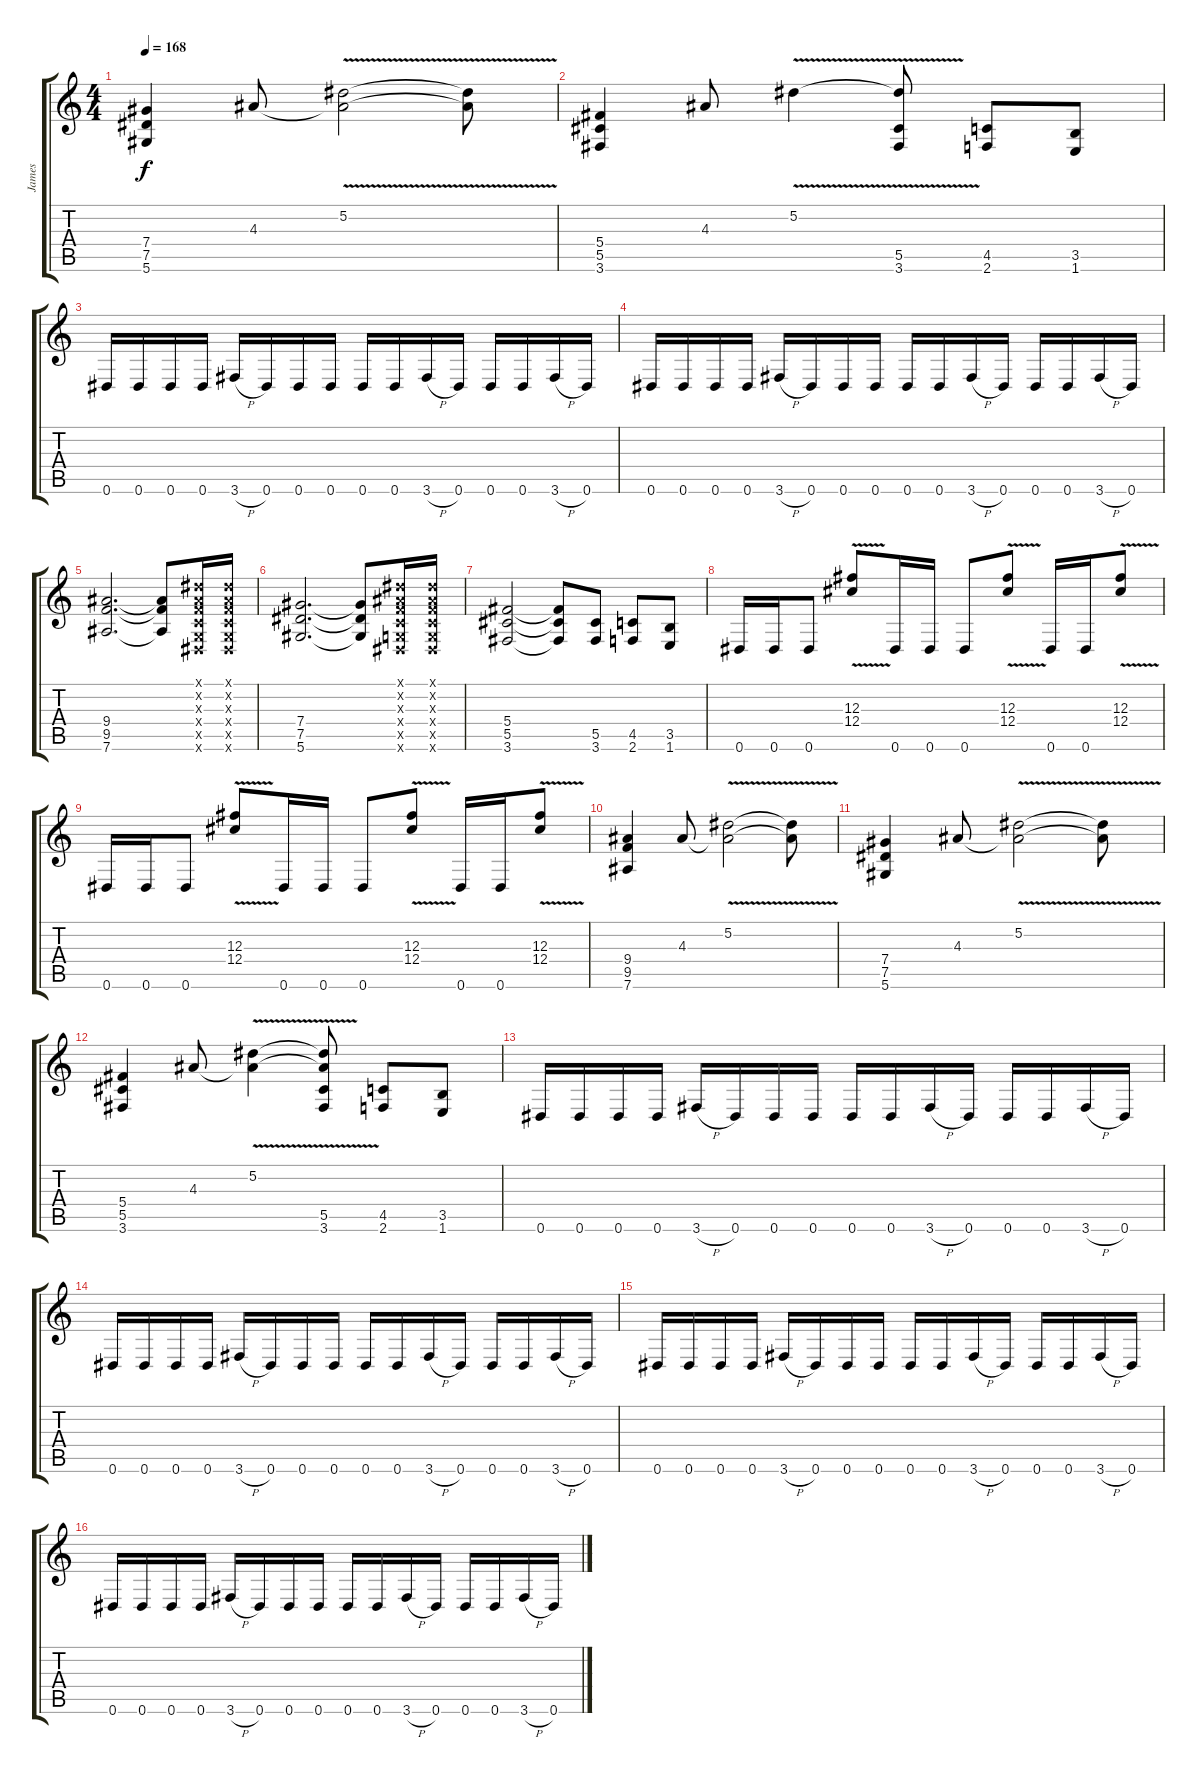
\track ("James" "James") {instrument distortionguitar}
\staff {score tabs}
\tuning (Eb4 Bb3 Gb3 Db3 Ab2 Eb2) {hide}
\ts (4 4)
\tempo 168
\clef g2
\ks c
(7.4 7.5 5.6).4{dy f} 4.3.8 (5.2{v} 4.3{v t}).2 (5.2{t} 4.3{t}).8 |
(5.4 5.5 3.6).4 4.3.8 5.2{v}.4 (5.2{t} 5.5 3.6).8 (4.5 2.6).8 (3.5 1.6).8 |
0.6.16 0.6.16 0.6.16 0.6.16 3.6{h}.16 0.6.16 0.6.16 0.6.16 0.6.16 0.6.16 3.6{h}.16 0.6.16 0.6.16 0.6.16 3.6{h}.16 0.6.16 |
0.6.16 0.6.16 0.6.16 0.6.16 3.6{h}.16 0.6.16 0.6.16 0.6.16 0.6.16 0.6.16 3.6{h}.16 0.6.16 0.6.16 0.6.16 3.6{h}.16 0.6.16 |
(9.4 9.5 7.6).2{d} (9.4{t} 9.5{t} 7.6{t}).8 (0.1{x} 0.2{x} -1.3{x} -1.4{x} -1.5{x} 0.6{x}).16 (0.1{x} 0.2{x} -1.3{x} -1.4{x} -1.5{x} 0.6{x}).16 |
(7.4 7.5 5.6).2{d} (7.4{t} 7.5{t} 5.6{t}).8 (0.1{x} 0.2{x} -1.3{x} -1.4{x} -1.5{x} 0.6{x}).16 (0.1{x} 0.2{x} -1.3{x} -1.4{x} -1.5{x} 0.6{x}).16 |
(5.4 5.5 3.6).2 (5.4{t} 5.5{t} 3.6{t}).8 (5.5 3.6).8 (4.5 2.6).8 (3.5 1.6).8 |
0.6.16 0.6.16 0.6.8 (12.3{v} 12.4{v}).8 0.6.16 0.6.16 0.6.8 (12.3{v} 12.4{v}).8 0.6.16 0.6.16 (12.3{v} 12.4{v}).8 |
0.6.16 0.6.16 0.6.8 (12.3{v} 12.4{v}).8 0.6.16 0.6.16 0.6.8 (12.3{v} 12.4{v}).8 0.6.16 0.6.16 (12.3{v} 12.4{v}).8 |
(9.4 9.5 7.6).4 4.3.8 (5.2{v} 4.3{v t}).2 (5.2{t} 4.3{t}).8 |
(7.4 7.5 5.6).4 4.3.8 (5.2{v} 4.3{v t}).2 (5.2{t} 4.3{t}).8 |
(5.4 5.5 3.6).4 4.3.8 (5.2{v} 4.3{v t}).4 (5.2{t} 4.3{t} 5.5 3.6).8 (4.5 2.6).8 (3.5 1.6).8 |
0.6.16 0.6.16 0.6.16 0.6.16 3.6{h}.16 0.6.16 0.6.16 0.6.16 0.6.16 0.6.16 3.6{h}.16 0.6.16 0.6.16 0.6.16 3.6{h}.16 0.6.16 |
0.6.16 0.6.16 0.6.16 0.6.16 3.6{h}.16 0.6.16 0.6.16 0.6.16 0.6.16 0.6.16 3.6{h}.16 0.6.16 0.6.16 0.6.16 3.6{h}.16 0.6.16 |
0.6.16 0.6.16 0.6.16 0.6.16 3.6{h}.16 0.6.16 0.6.16 0.6.16 0.6.16 0.6.16 3.6{h}.16 0.6.16 0.6.16 0.6.16 3.6{h}.16 0.6.16 |
0.6.16 0.6.16 0.6.16 0.6.16 3.6{h}.16 0.6.16 0.6.16 0.6.16 0.6.16 0.6.16 3.6{h}.16 0.6.16 0.6.16 0.6.16 3.6{h}.16 0.6.16
